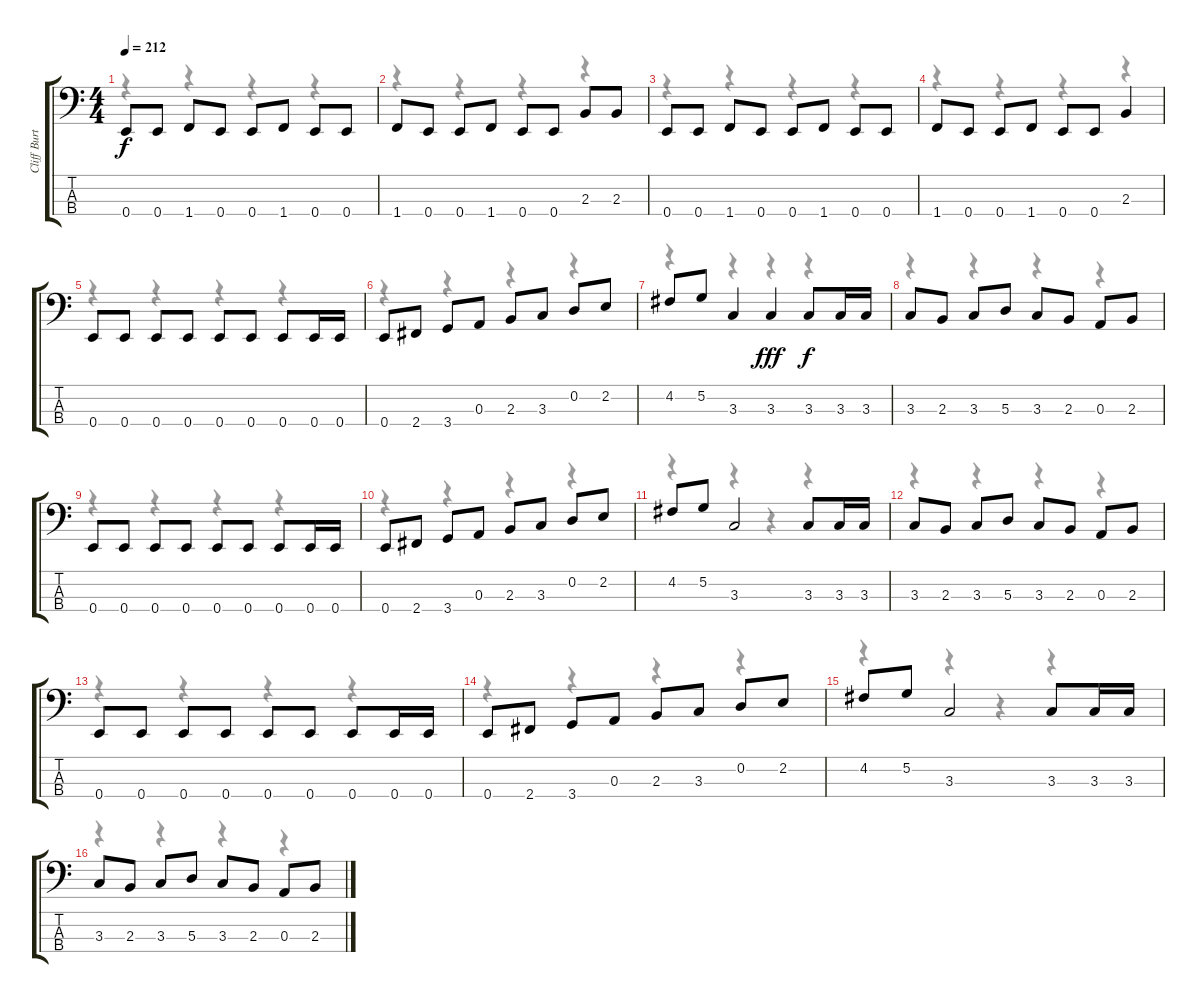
\track ("Cliff Burton" "Cliff Burt") {instrument electricbassfinger}
\staff {score tabs}
\tuning (G2 D2 A1 E1) {hide}
\voice
\ts (4 4)
\tempo 212
\clef f4
\ks c
0.4.8{dy f} 0.4.8 1.4.8 0.4.8 0.4.8 1.4.8 0.4.8 0.4.8 |
1.4.8 0.4.8 0.4.8 1.4.8 0.4.8 0.4.8 2.3.8 2.3.8 |
0.4.8 0.4.8 1.4.8 0.4.8 0.4.8 1.4.8 0.4.8 0.4.8 |
1.4.8 0.4.8 0.4.8 1.4.8 0.4.8 0.4.8 2.3.4 |
0.4.8 0.4.8 0.4.8 0.4.8 0.4.8 0.4.8 0.4.8 0.4.16 0.4.16 |
0.4.8 2.4.8 3.4.8 0.3.8 2.3.8 3.3.8 0.2.8 2.2.8 |
4.2.8 5.2.8 3.3.4 3.3.4{dy fff} 3.3.8{dy f} 3.3.16 3.3.16 |
3.3.8 2.3.8 3.3.8 5.3.8 3.3.8 2.3.8 0.3.8 2.3.8 |
0.4.8 0.4.8 0.4.8 0.4.8 0.4.8 0.4.8 0.4.8 0.4.16 0.4.16 |
0.4.8 2.4.8 3.4.8 0.3.8 2.3.8 3.3.8 0.2.8 2.2.8 |
4.2.8 5.2.8 3.3.2 3.3.8 3.3.16 3.3.16 |
3.3.8 2.3.8 3.3.8 5.3.8 3.3.8 2.3.8 0.3.8 2.3.8 |
0.4.8 0.4.8 0.4.8 0.4.8 0.4.8 0.4.8 0.4.8 0.4.16 0.4.16 |
0.4.8 2.4.8 3.4.8 0.3.8 2.3.8 3.3.8 0.2.8 2.2.8 |
4.2.8 5.2.8 3.3.2 3.3.8 3.3.16 3.3.16 |
3.3.8 2.3.8 3.3.8 5.3.8 3.3.8 2.3.8 0.3.8 2.3.8
\voice
\clef f4
\ottava regular
\simile none
\ks c
r.4{dy f} r.4 r.4 r.4 |
r.4 r.4 r.4 r.4 |
r.4 r.4 r.4 r.4 |
r.4 r.4 r.4 r.4 |
r.4 r.4 r.4 r.4 |
r.4 r.4 r.4 r.4 |
r.4 r.4 r.4 r.4 |
r.4 r.4 r.4 r.4 |
r.4 r.4 r.4 r.4 |
r.4 r.4 r.4 r.4 |
r.4 r.4 r.4 r.4 |
r.4 r.4 r.4 r.4 |
r.4 r.4 r.4 r.4 |
r.4 r.4 r.4 r.4 |
r.4 r.4 r.4 r.4 |
r.4 r.4 r.4 r.4
